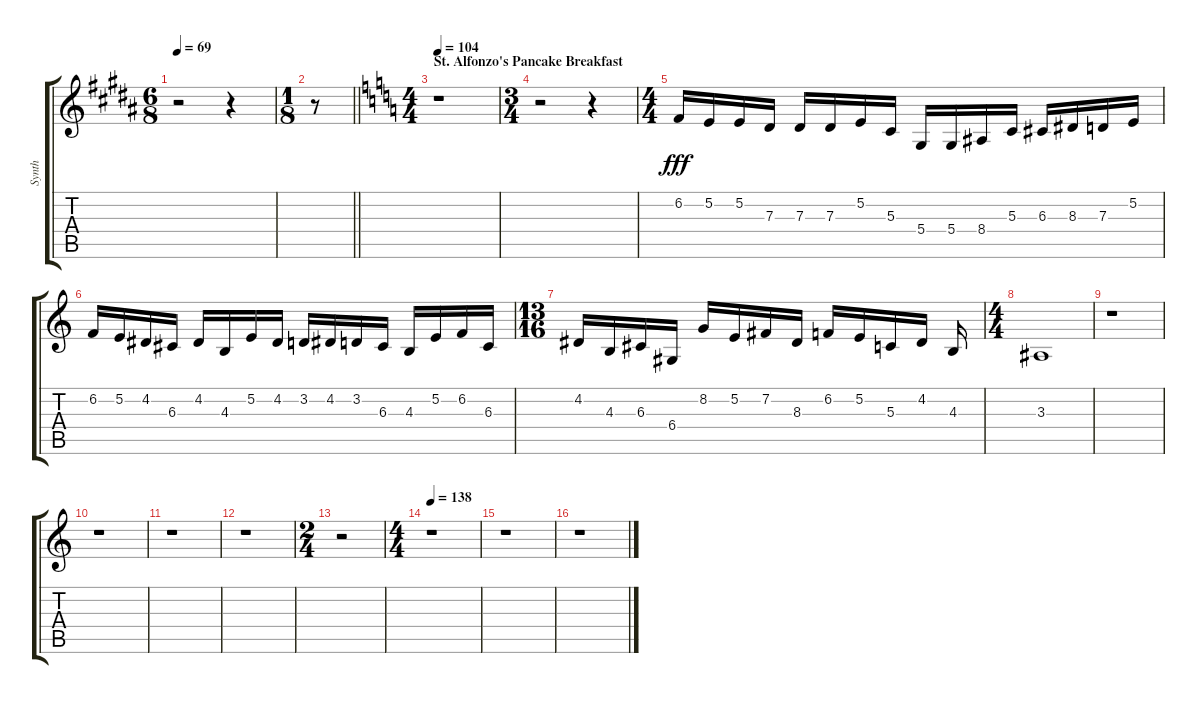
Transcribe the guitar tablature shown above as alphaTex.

\track ("Synth" "Synth") {instrument pad3polysynth}
\staff {score tabs}
\tuning (E4 B3 G3 D3 A2 E2) {hide}
\ts (6 8)
\tempo 69
\clef g2
\ks b
r.2{dy fff} r.4 |
\ts (1 8)
\barLineRight lightlight
r.8 |
\ts (4 4)
\section ("" "St. Alfonzo's Pancake Breakfast")
\tempo 104
\ks c
r.1 |
\ts (3 4)
r.2 r.4 |
\ts (4 4)
6.2.16 5.2.16 5.2.16 7.3.16 7.3.16 7.3.16 5.2.16 5.3.16 5.4.16 5.4.16 8.4.16 5.3.16 6.3.16 8.3.16 7.3.16 5.2.16 |
6.2.16 5.2.16 4.2.16 6.3.16 4.2.16 4.3.16 5.2.16 4.2.16 3.2.16 4.2.16 3.2.16 6.3.16 4.3.16 5.2.16 6.2.16 6.3.16 |
\ts (13 16)
4.2.16 4.3.16 6.3.16 6.4.16 8.2.16 5.2.16 7.2.16 8.3.16 6.2.16 5.2.16 5.3.16 4.2.16 4.3.16 |
\ts (4 4)
3.3.1 |
r.1 |
r.1 |
r.1 |
r.1 |
\ts (2 4)
r.2 |
\ts (4 4)
\tempo 138
r.1 |
r.1 |
r.1
